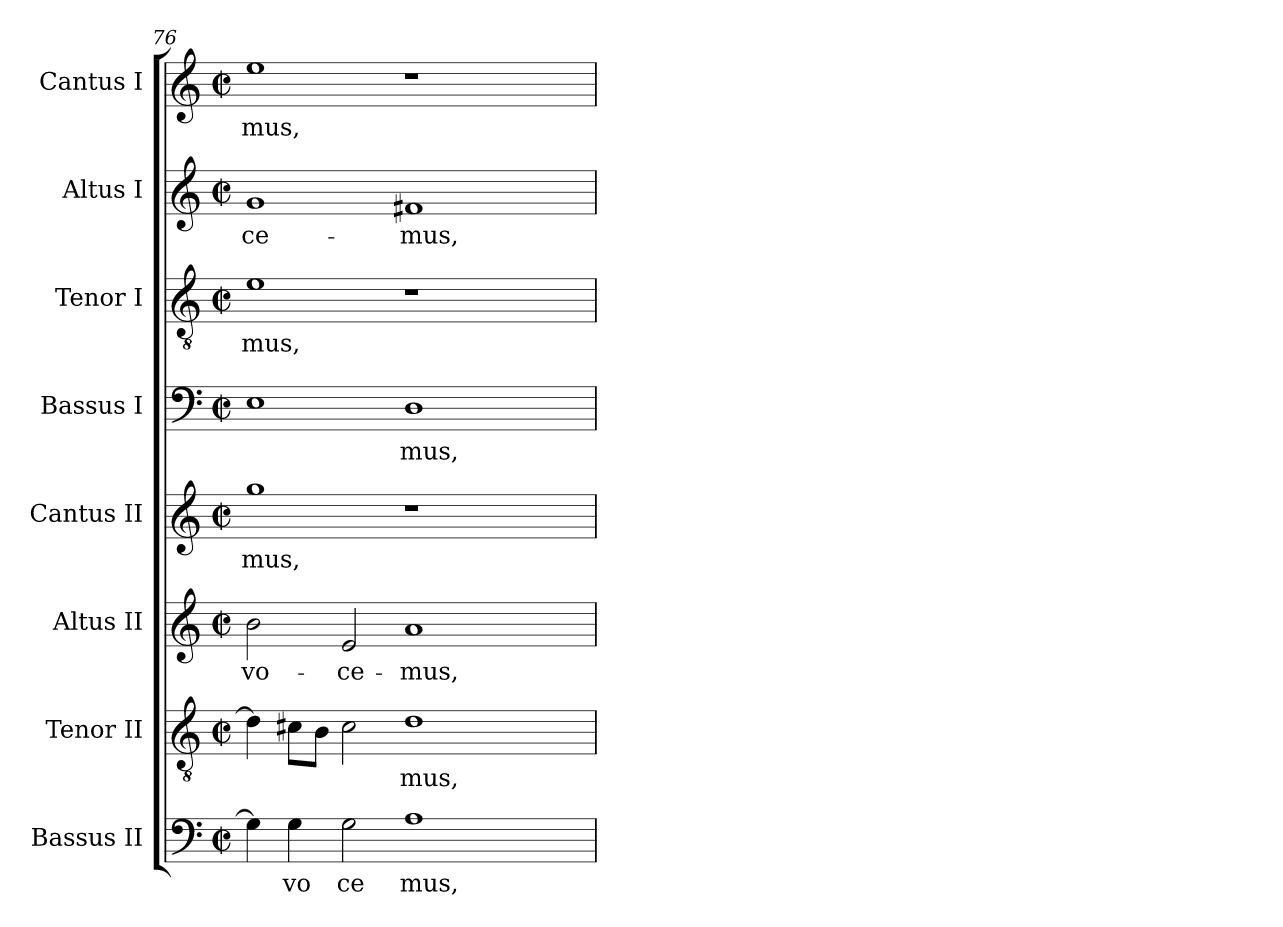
**kern	**text	**kern	**text	**kern	**text	**kern	**text	**kern	**text	**kern	**text	**kern	**text	**kern	**text
*part8	*part8	*part7	*part7	*part6	*part6	*part5	*part5	*part4	*part4	*part3	*part3	*part2	*part2	*part1	*part1
*staff8	*staff8	*staff7	*staff7	*staff6	*staff6	*staff5	*staff5	*staff4	*staff4	*staff3	*staff3	*staff2	*staff2	*staff1	*staff1
*I"Bassus II	*	*I"Tenor II	*	*I"Altus II	*	*I"Cantus II	*	*I"Bassus I	*	*I"Tenor I	*	*I"Altus I	*	*I"Cantus I	*
*clefF4	*	*clefGv2	*	*clefG2	*	*clefG2	*	*clefF4	*	*clefGv2	*	*clefG2	*	*clefG2	*
*M2/2	*	*M2/2	*	*M2/2	*	*M2/2	*	*M2/2	*	*M2/2	*	*M2/2	*	*M2/2	*
*met(c|)	*	*met(c|)	*	*met(c|)	*	*met(c|)	*	*met(c|)	*	*met(c|)	*	*met(c|)	*	*met(c|)	*
=76	=76	=76	=76	=76	=76	=76	=76	=76	=76	=76	=76	=76	=76	=76	=76
!	!	!	!	!	!LO:LY:b:cj	!	!LO:LY:b:cj	!	!	!	!LO:LY:b:cj	!	!LO:LY:b:cj	!	!LO:LY:b:cj
4G\]	.	4d\]	.	2b\	-vo-	1gg	mus,	1E	.	1e	-mus,	1g	-ce-	1ee	mus,
!	!LO:LY:b:cj	!	!	!	!	!	!	!	!	!	!	!	!	!	!
4G\	vo	8c#\L	.	.	.	.	.	.	.	.	.	.	.	.	.
.	.	8B\J	.	.	.	.	.	.	.	.	.	.	.	.	.
!	!LO:LY:b:cj	!	!	!	!LO:LY:b:cj	!	!	!	!	!	!	!	!	!	!
2G\	ce	2c#\	.	2e/	-ce-	.	.	.	.	.	.	.	.	.	.
!	!LO:LY:b:cj	!	!LO:LY:b:cj	!	!LO:LY:b:cj	!LO:N:vis=1	!	!	!LO:LY:b:cj	!LO:N:vis=1	!	!	!LO:LY:b:cj	!LO:N:vis=1	!
1A	mus,	1d	mus,	1a	-mus,	0r	.	1D	mus,	0r	.	1f#X	-mus,	0r	.
1ryy	.	1ryy	.	1ryy	.	.	.	1ryy	.	.	.	1ryy	.	.	.
=	=	=	=	=	=	=	=	=	=	=	=	=	=	=	=
*-	*-	*-	*-	*-	*-	*-	*-	*-	*-	*-	*-	*-	*-	*-	*-
